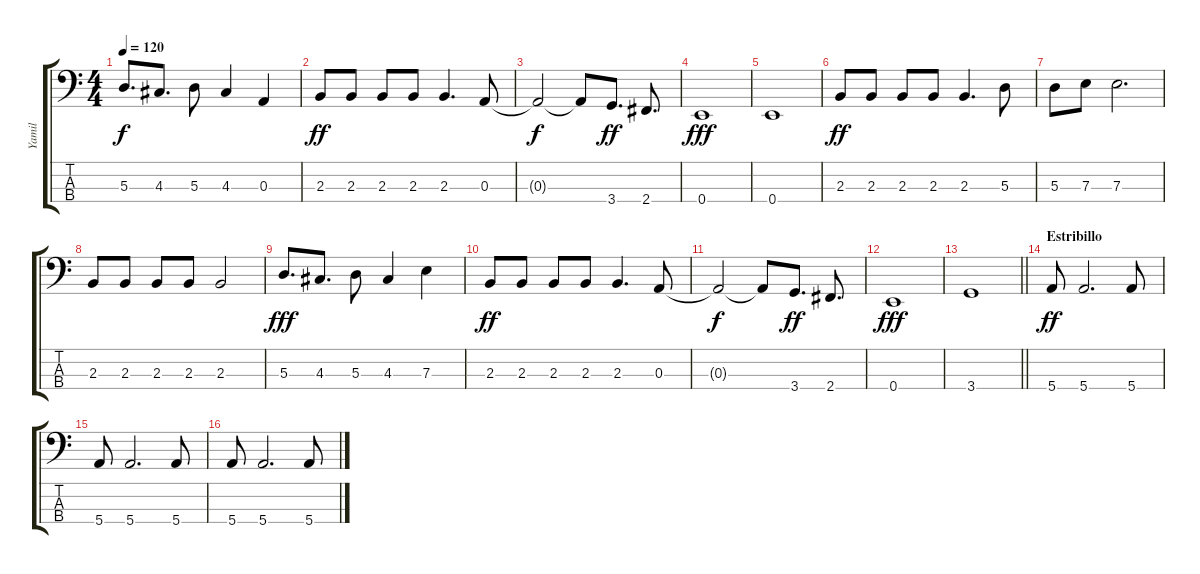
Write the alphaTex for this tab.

\track ("Yamil" "Yamil") {instrument electricbasspick}
\staff {score tabs}
\tuning (G2 D2 A1 E1) {hide}
\ts (4 4)
\tempo 120
\clef f4
\ks c
5.3.8{d dy f} 4.3.8{d} 5.3.8 4.3.4 0.3.4 |
2.3.8{dy ff} 2.3.8 2.3.8 2.3.8 2.3.4{d} 0.3.8 |
0.3{t}.2{dy f} 0.3{t}.8 3.4.8{d dy ff} 2.4.8{d} |
0.4.1{dy fff} |
0.4.1 |
2.3.8{dy ff} 2.3.8 2.3.8 2.3.8 2.3.4{d} 5.3.8 |
5.3.8 7.3.8 7.3.2{d} |
2.3.8 2.3.8 2.3.8 2.3.8 2.3.2 |
5.3.8{d dy fff} 4.3.8{d} 5.3.8 4.3.4 7.3.4 |
2.3.8{dy ff} 2.3.8 2.3.8 2.3.8 2.3.4{d} 0.3.8 |
0.3{t}.2{dy f} 0.3{t}.8 3.4.8{d dy ff} 2.4.8{d} |
0.4.1{dy fff} |
\barLineRight lightlight
3.4.1 |
\section ("" "Estribillo")
5.4.8{dy ff} 5.4.2{d} 5.4.8 |
5.4.8 5.4.2{d} 5.4.8 |
5.4.8 5.4.2{d} 5.4.8
